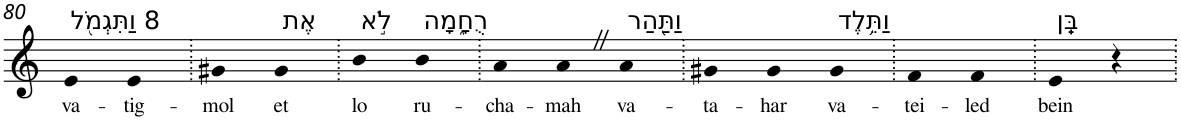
**kern	**text
*part1	*part1
*staff1	*staff1
*I"Piano	*
*I'Pno	*
!!LO:PB:g=z
*clefG2	*
*k[]	*
=80	=80
!LO:TX:a:t=8 וַתִּגְמֹ֖ל	!
!	!LO:LY:b
4e	va-
!	!LO:LY:b
4e	-tig-
=81.	=81.
!	!LO:LY:b
4g#X	-mol
!LO:TX:a:t=אֶת	!
!	!LO:LY:b
4g#	et
=82.	=82.
!LO:TX:a:t=לֹ֣א	!
!	!LO:LY:b
4b	lo
!LO:TX:a:t=רֻחָ֑מָה	!
!	!LO:LY:b
4b	ru-
=83.	=83.
!	!LO:LY:b
4a	-cha-
!	!LO:LY:b
4aZ	-mah
!LO:TX:a:t=וַתַּ֖הַר	!
!	!LO:LY:b
4a	va-
=84.	=84.
!	!LO:LY:b
4g#X	-ta-
!	!LO:LY:b
4g#	-har
!LO:TX:a:t=וַתֵּ֥לֶד	!
!	!LO:LY:b
4g#	va-
=85.	=85.
!	!LO:LY:b
4f	-tei-
!	!LO:LY:b
4f	-led
=86.	=86.
!LO:TX:a:t=בֵּֽן	!
!	!LO:LY:b
4e	bein
4r	.
=.	=.
*-	*-
